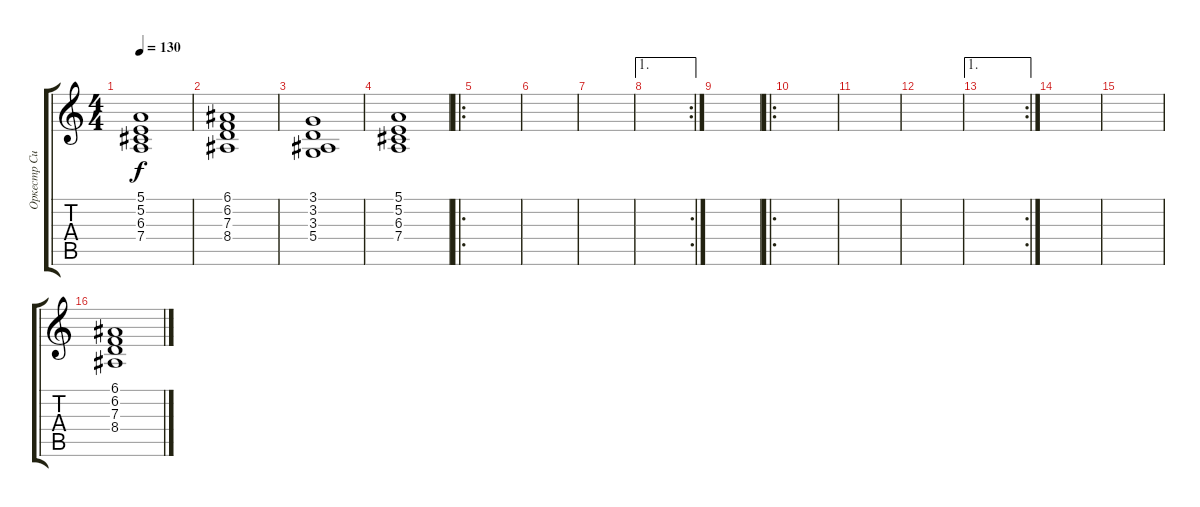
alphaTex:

\track ("Оркестр Синтезатор" "Оркестр Си") {instrument stringensemble1}
\staff {score tabs}
\tuning (E4 B3 G3 D3 A2 E2) {hide}
\ts (4 4)
\tempo 130
\clef g2
\ks c
(5.1{t} 5.2{t} 6.3{t} 7.4{t}).1{dy f} |
(6.1 6.2 7.3 8.4).1 |
(3.1 3.2 3.3 5.4).1 |
(5.1 5.2 6.3 7.4).1 |
\ro
|
|
|
\ae 1
\rc 2
|
|
\ro
|
|
|
\ae 1
\rc 2
|
|
|
(6.1 6.2 7.3 8.4).1
